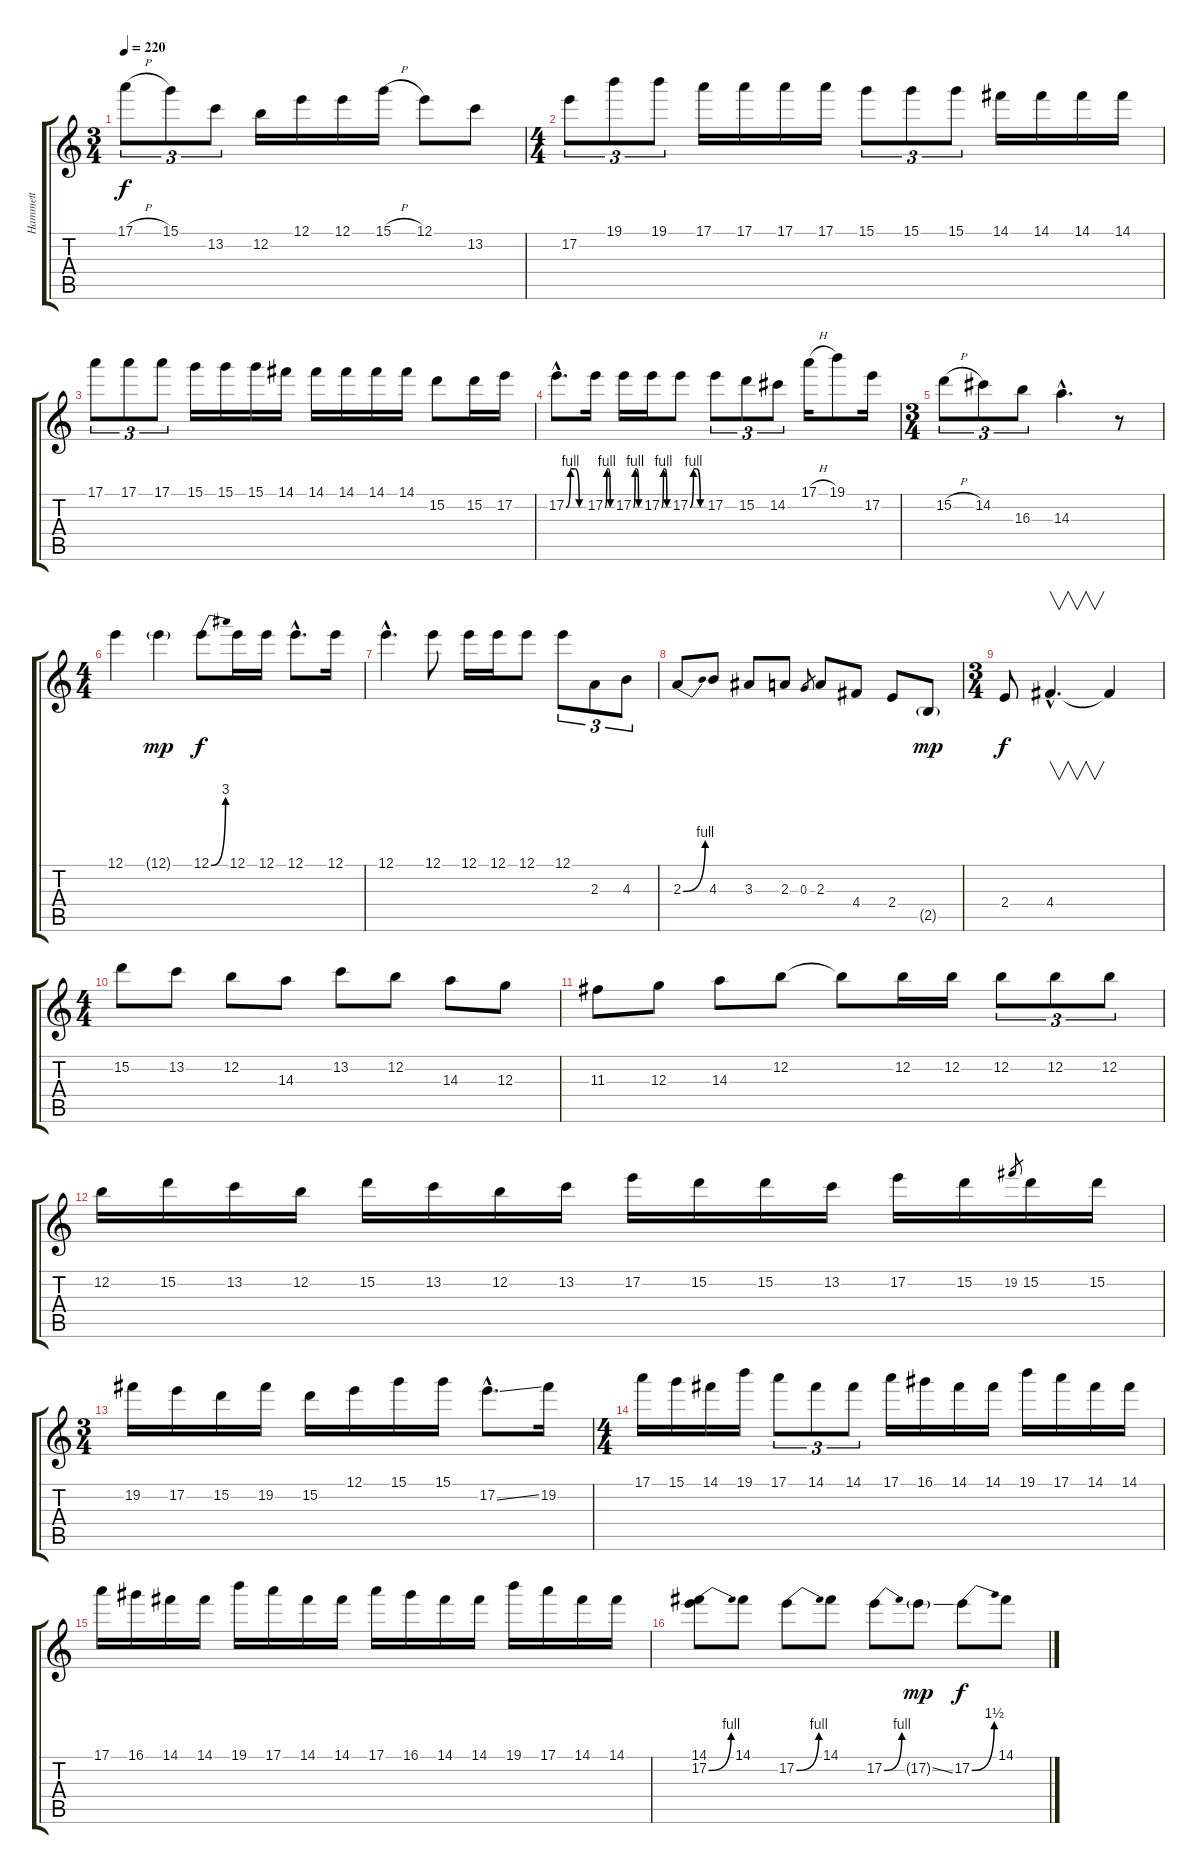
\track ("Hammett" "Hammett") {instrument distortionguitar}
\staff {score tabs}
\tuning (E4 B3 G3 D3 A2 E2) {hide}
\ts (3 4)
\tempo 220
\clef g2
\ks c
17.1{h}.8{tu (3 2) dy f} 15.1.8{tu (3 2)} 13.2.8{tu (3 2)} 12.2.16 12.1.16 12.1.16 15.1{h}.16 12.1.8 13.2.8 |
\ts (4 4)
17.2.8{tu (3 2)} 19.1.8{tu (3 2)} 19.1.8{tu (3 2)} 17.1.16 17.1.16 17.1.16 17.1.16 15.1.8{tu (3 2)} 15.1.8{tu (3 2)} 15.1.8{tu (3 2)} 14.1.16 14.1.16 14.1.16 14.1.16 |
17.1.8{tu (3 2)} 17.1.8{tu (3 2)} 17.1.8{tu (3 2)} 15.1.16 15.1.16 15.1.16 14.1.16 14.1.16 14.1.16 14.1.16 14.1.16 15.2.8 15.2.16 17.2.16 |
17.2{be (custom 0 0 15 4 30 4 45 0 60 0) hac}.8{d} 17.2{be (custom 0 0 15 4 30 4 45 0 60 0)}.16 17.2{be (custom 0 0 15 4 30 4 45 0 60 0)}.16 17.2{be (custom 0 0 15 4 30 4 45 0 60 0)}.16 17.2{be (custom 0 0 15 4 30 4 45 0 60 0)}.8 17.2.8{tu (3 2)} 15.2.8{tu (3 2)} 14.2.8{tu (3 2)} 17.1{h}.16 19.1.8 17.2.16 |
\ts (3 4)
15.2{h}.8{tu (3 2)} 14.2.8{tu (3 2)} 16.3.8{tu (3 2)} 14.3{hac}.4{d} r.8 |
\ts (4 4)
12.1.4 12.1{g}.4{dy mp} 12.1{be (bend 0 0 60 12)}.8{dy f} 12.1.16 12.1.16 12.1{hac}.8{d} 12.1.16 |
12.1{hac}.4{d} 12.1.8 12.1.16 12.1.16 12.1.8 12.1.8{tu (3 2)} 2.3.8{tu (3 2)} 4.3.8{tu (3 2)} |
2.3{be (bend 0 0 60 4)}.8 4.3.8 3.3.8 2.3.8 0.3.8{gr} 2.3.8 4.4.8 2.4.8 2.5{g}.8{dy mp} |
\ts (3 4)
2.4.8{dy f} 4.4{hac}.4{v d} 4.4{t}.4 |
\ts (4 4)
15.2.8 13.2.8 12.2.8 14.3.8 13.2.8 12.2.8 14.3.8 12.3.8 |
11.3.8 12.3.8 14.3.8 12.2.8 12.2{t}.8 12.2.16 12.2.16 12.2.8{tu (3 2)} 12.2.8{tu (3 2)} 12.2.8{tu (3 2)} |
12.2.16 15.2.16 13.2.16 12.2.16 15.2.16 13.2.16 12.2.16 13.2.16 17.2.16 15.2.16 15.2.16 13.2.16 17.2.16 15.2.16 19.2.8{gr} 15.2.16 15.2.16 |
\ts (3 4)
19.2.16 17.2.16 15.2.16 19.2.16 15.2.16 12.1.16 15.1.16 15.1.16 17.2{ss hac}.8{d} 19.2.16 |
\ts (4 4)
17.1.16 15.1.16 14.1.16 19.1.16 17.1.8{tu (3 2)} 14.1.8{tu (3 2)} 14.1.8{tu (3 2)} 17.1.16 16.1.16 14.1.16 14.1.16 19.1.16 17.1.16 14.1.16 14.1.16 |
17.1.16 16.1.16 14.1.16 14.1.16 19.1.16 17.1.16 14.1.16 14.1.16 17.1.16 16.1.16 14.1.16 14.1.16 19.1.16 17.1.16 14.1.16 14.1.16 |
(14.1 17.2{be (bend 0 0 60 4)}).8 14.1.8 17.2{be (bend 0 0 60 4)}.8 14.1.8 17.2{be (bend 0 0 60 4)}.8 17.2{ss g}.8{dy mp} 17.2{be (bend 0 0 60 6)}.8{dy f} 14.1.8
